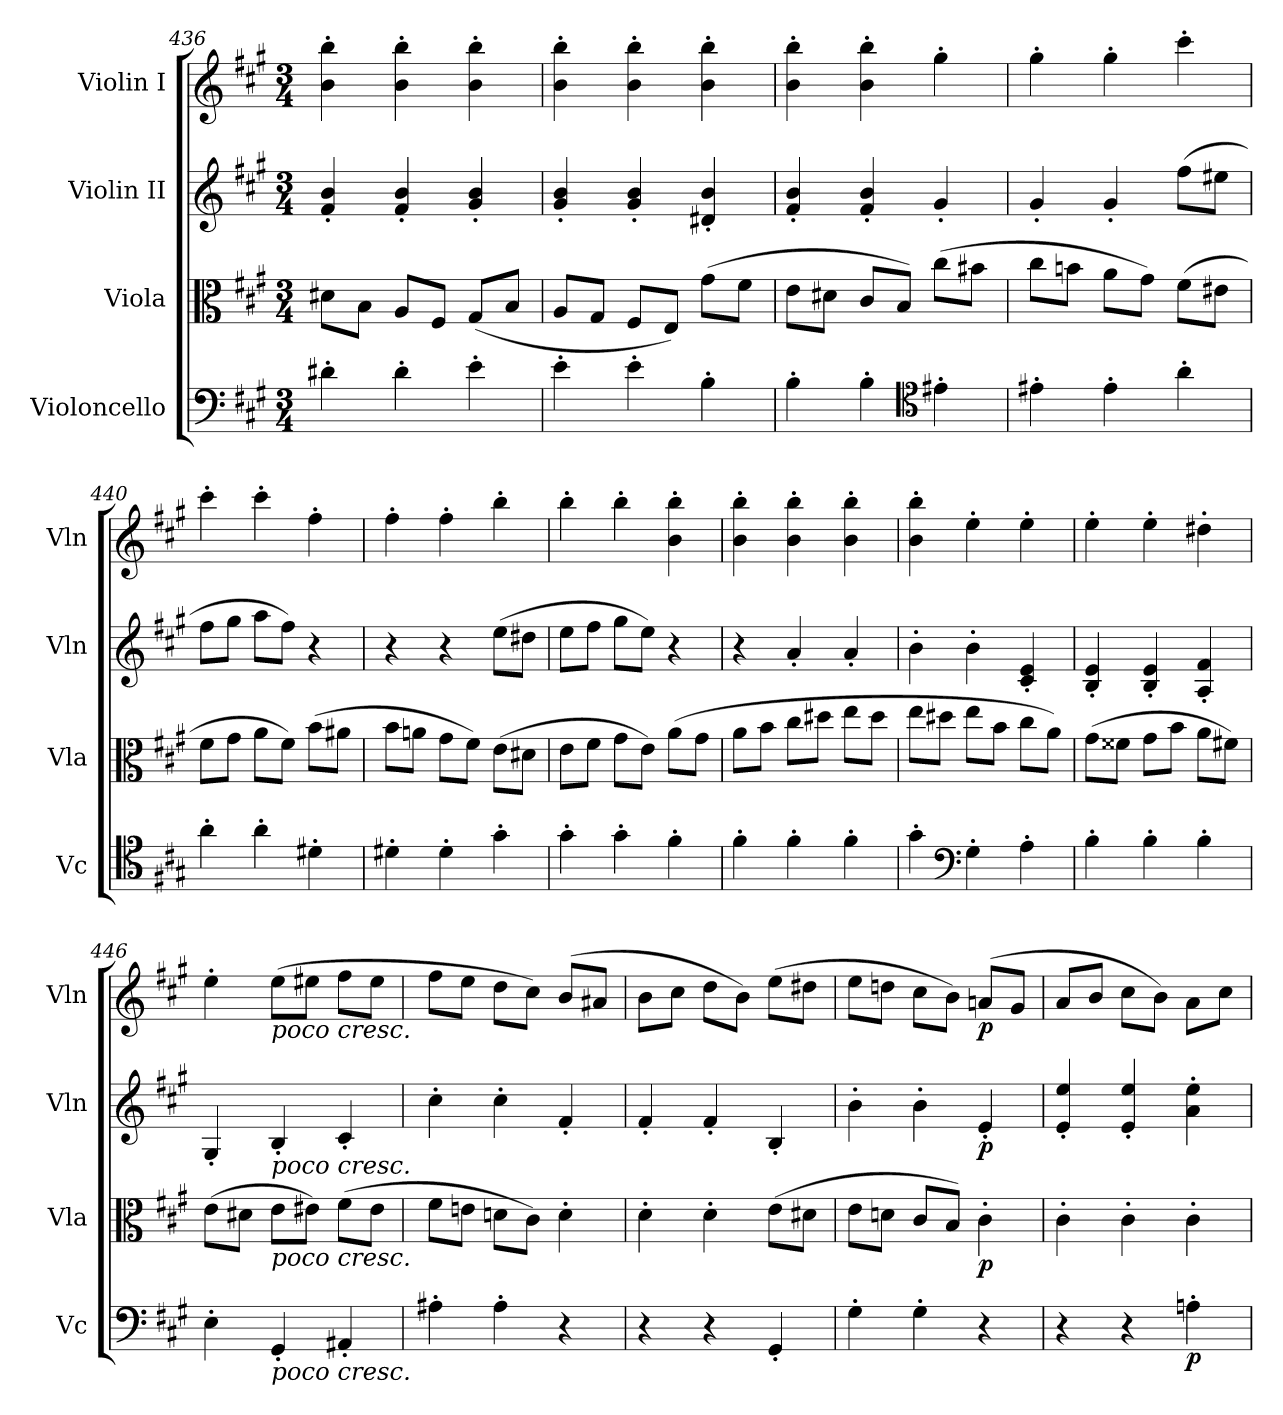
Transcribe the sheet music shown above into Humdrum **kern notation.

**kern	**dynam	**kern	**dynam	**kern	**dynam	**kern	**dynam
*part4	*part4	*part3	*part3	*part2	*part2	*part1	*part1
*staff4	*staff4	*staff3	*staff3	*staff2	*staff2	*staff1	*staff1
*I"Violoncello	*	*I"Viola	*	*I"Violin II	*	*I"Violin I	*
*I'Vc	*	*I'Vla	*	*I'Vln	*	*I'Vln	*
*clefF4	*	*clefC3	*	*clefG2	*	*clefG2	*
*k[f#c#g#]	*	*k[f#c#g#]	*	*k[f#c#g#]	*	*k[f#c#g#]	*
*M3/4	*	*M3/4	*	*M3/4	*	*M3/4	*
=436	=436	=436	=436	=436	=436	=436	=436
4d#X'\	.	8d#X\L	.	4f#/' 4b/'	.	4b\' 4bb\'	.
.	.	8B\J	.	.	.	.	.
4d#'\	.	8A/L	.	4f#/' 4b/'	.	4b\' 4bb\'	.
.	.	8F#/J	.	.	.	.	.
4e'\	.	(<8G#/L	.	4g#/' 4b/'	.	4b\' 4bb\'	.
.	.	8B/J	.	.	.	.	.
=437	=437	=437	=437	=437	=437	=437	=437
4e'\	.	8A/L	.	4g#/' 4b/'	.	4b\' 4bb\'	.
.	.	8G#/J	.	.	.	.	.
4e'\	.	8F#/L	.	4g#/' 4b/'	.	4b\' 4bb\'	.
.	.	8E/J)	.	.	.	.	.
4B'\	.	(>8g#\L	.	4d#X/' 4b/'	.	4b\' 4bb\'	.
.	.	8f#\J	.	.	.	.	.
=438	=438	=438	=438	=438	=438	=438	=438
4B'\	.	8e\L	.	4f#/' 4b/'	.	4b\' 4bb\'	.
.	.	8d#X\J	.	.	.	.	.
4B'\	.	8c#/L	.	4f#/' 4b/'	.	4b\' 4bb\'	.
.	.	8B/J)	.	.	.	.	.
*clefC4	*	*	*	*	*	*	*
4e#X'\	.	(>8cc#\L	.	4g#'/	.	4gg#'\	.
.	.	8b#X\J	.	.	.	.	.
=439	=439	=439	=439	=439	=439	=439	=439
4e#X'\	.	8cc#\L	.	4g#'/	.	4gg#'\	.
.	.	8bn\J	.	.	.	.	.
4e#'\	.	8a\L	.	4g#'/	.	4gg#'\	.
.	.	8g#\J)	.	.	.	.	.
4a'\	.	(>8f#\L	.	(>8ff#\L	.	4ccc#'\	.
.	.	8e#X\J	.	8ee#X\J	.	.	.
=440	=440	=440	=440	=440	=440	=440	=440
4a'\	.	8f#\L	.	8ff#\L	.	4ccc#'\	.
.	.	8g#\J	.	8gg#\J	.	.	.
4a'\	.	8a\L	.	8aa\L	.	4ccc#'\	.
.	.	8f#\J)	.	8ff#\J)	.	.	.
4d#X'\	.	(>8b\L	.	4r	.	4ff#'\	.
.	.	8a#X\J	.	.	.	.	.
=441	=441	=441	=441	=441	=441	=441	=441
4d#X'\	.	8b\L	.	4r	.	4ff#'\	.
.	.	8an\J	.	.	.	.	.
4d#'\	.	8g#\L	.	4r	.	4ff#'\	.
.	.	8f#\J)	.	.	.	.	.
4g#'\	.	(>8e\L	.	(>8ee\L	.	4bb'\	.
.	.	8d#X\J	.	8dd#X\J	.	.	.
=442	=442	=442	=442	=442	=442	=442	=442
4g#'\	.	8e\L	.	8ee\L	.	4bb'\	.
.	.	8f#\J	.	8ff#\J	.	.	.
4g#'\	.	8g#\L	.	8gg#\L	.	4bb'\	.
.	.	8e\J)	.	8ee\J)	.	.	.
4f#'\	.	(>8a\L	.	4r	.	4b\' 4bb\'	.
.	.	8g#\J	.	.	.	.	.
=443	=443	=443	=443	=443	=443	=443	=443
4f#'\	.	8a\L	.	4r	.	4b\' 4bb\'	.
.	.	8b\J	.	.	.	.	.
4f#'\	.	8cc#\L	.	4a'/	.	4b\' 4bb\'	.
.	.	8dd#X\J	.	.	.	.	.
4f#'\	.	8ee\L	.	4a'/	.	4b\' 4bb\'	.
.	.	8dd#\J	.	.	.	.	.
=444	=444	=444	=444	=444	=444	=444	=444
4g#'\	.	8ee\L	.	4b'\	.	4b\' 4bb\'	.
.	.	8dd#X\J	.	.	.	.	.
*clefF4	*	*	*	*	*	*	*
4G#'\	.	8ee\L	.	4b'\	.	4ee'\	.
.	.	8b\J	.	.	.	.	.
4A'\	.	8cc#\L	.	4c#/' 4e/'	.	4ee'\	.
.	.	8a\J)	.	.	.	.	.
=445	=445	=445	=445	=445	=445	=445	=445
4B'\	.	(>8g#\L	.	4B/' 4e/'	.	4ee'\	.
.	.	8f##X\J	.	.	.	.	.
4B'\	.	8g#\L	.	4B/' 4e/'	.	4ee'\	.
.	.	8b\J	.	.	.	.	.
4B'\	.	8a\L	.	4A/' 4f#/'	.	4dd#X'\	.
.	.	8f#X\J)	.	.	.	.	.
=446	=446	=446	=446	=446	=446	=446	=446
4E'\	.	(>8e\L	.	4G#'/	.	4ee'\	.
.	.	8d#X\J	.	.	.	.	.
!	!	!	!	!	!	!LO:TX:b:i:t=poco cresc.	!
!	!	!	!	!LO:TX:b:i:t=poco cresc.	!	!	!
!	!	!LO:TX:b:i:t=poco cresc.	!	!	!	!	!
!LO:TX:b:i:t=poco cresc.	!	!	!	!	!	!	!
4GG#'/	.	8e\L	.	4B'/	.	(>8ee\L	.
.	.	8e#X\J)	.	.	.	8ee#X\J	.
4AA#X'/	.	(>8f#\L	.	4c#'/	.	8ff#\L	.
.	.	8e#\J	.	.	.	8ee#\J	.
=447	=447	=447	=447	=447	=447	=447	=447
4A#X'\	.	8f#\L	.	4cc#'\	.	8ff#\L	.
.	.	8en\J	.	.	.	8ee\J	.
4A#'\	.	8dn\L	.	4cc#'\	.	8dd\L	.
.	.	8c#\J)	.	.	.	8cc#\J)	.
4r	.	4d'\	.	4f#'/	.	(>8b/L	.
.	.	.	.	.	.	8a#X/J	.
=448	=448	=448	=448	=448	=448	=448	=448
4r	.	4d'\	.	4f#'/	.	8b\L	.
.	.	.	.	.	.	8cc#\J	.
4r	.	4d'\	.	4f#'/	.	8dd\L	.
.	.	.	.	.	.	8b\J)	.
4GG#'/	.	(>8e\L	.	4B'/	.	(>8ee\L	.
.	.	8d#X\J	.	.	.	8dd#X\J	.
=449	=449	=449	=449	=449	=449	=449	=449
4G#'\	.	8e\L	.	4b'\	.	8ee\L	.
.	.	8dn\J	.	.	.	8ddn\J	.
4G#'\	.	8c#/L	.	4b'\	.	8cc#\L	.
.	.	8B/J)	.	.	.	8b\J)	.
!	!	!	!LO:DY:b	!	!LO:DY:b	!	!LO:DY:b
4r	.	4c#'\	p	4e'/	p	(>8an/L	p
.	.	.	.	.	.	8g#/J	.
=450	=450	=450	=450	=450	=450	=450	=450
4r	.	4c#'\	.	4e/' 4ee/'	.	8a/L	.
.	.	.	.	.	.	8b/J	.
4r	.	4c#'\	.	4e/' 4ee/'	.	8cc#\L	.
.	.	.	.	.	.	8b\J)	.
!	!LO:DY:b	!	!	!	!	!	!
4An'\	p	4c#'\	.	4a\' 4ee\'	.	8a\L	.
.	.	.	.	.	.	8cc#\J	.
=	=	=	=	=	=	=	=
*-	*-	*-	*-	*-	*-	*-	*-
